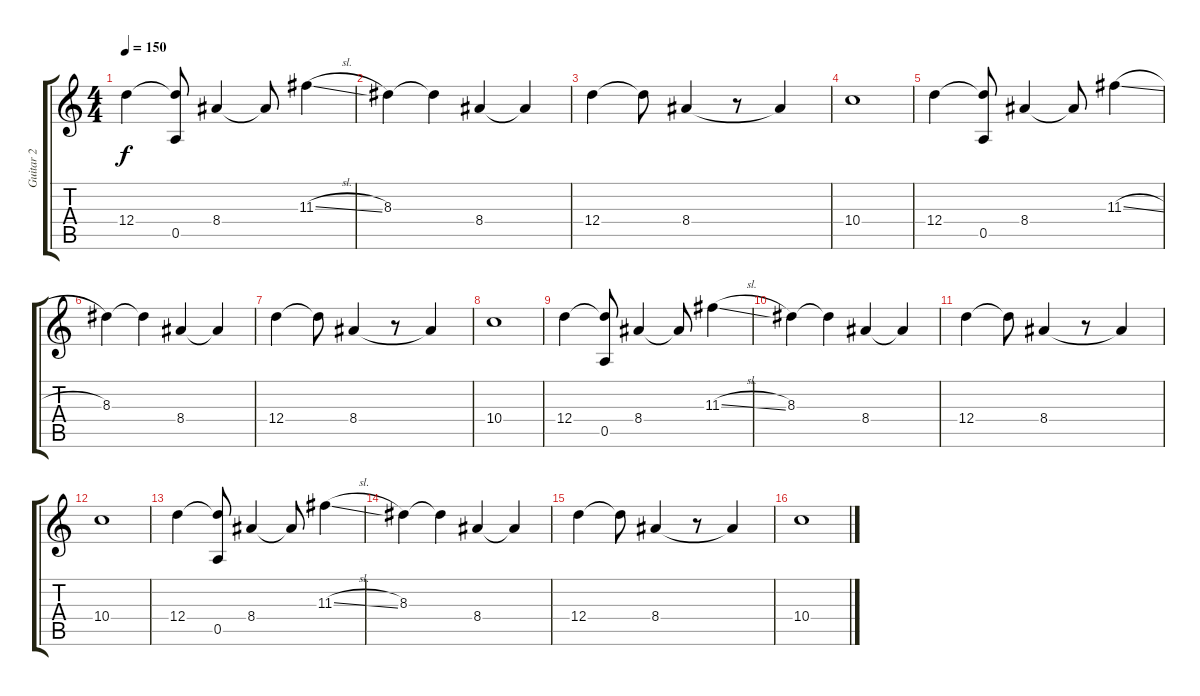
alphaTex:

\track ("Guitar 2" "Guitar 2") {instrument distortionguitar}
\staff {score tabs}
\tuning (E4 B3 G3 D3 A2 E2) {hide}
\ts (4 4)
\tempo 150
\clef g2
\ks c
12.4.4{dy f} (12.4{t} 0.5).8 8.4.4 8.4{t}.8 11.3{sl}.4 |
8.3.4 8.3{t}.4 8.4.4 8.4{t}.4 |
12.4.4 12.4{t}.8 8.4.4 r.8 8.4{t}.4 |
10.4.1 |
12.4.4 (12.4{t} 0.5).8 8.4.4 8.4{t}.8 11.3{sl}.4 |
8.3.4 8.3{t}.4 8.4.4 8.4{t}.4 |
12.4.4 12.4{t}.8 8.4.4 r.8 8.4{t}.4 |
10.4.1 |
12.4.4 (12.4{t} 0.5).8 8.4.4 8.4{t}.8 11.3{sl}.4 |
8.3.4 8.3{t}.4 8.4.4 8.4{t}.4 |
12.4.4 12.4{t}.8 8.4.4 r.8 8.4{t}.4 |
10.4.1 |
12.4.4 (12.4{t} 0.5).8 8.4.4 8.4{t}.8 11.3{sl}.4 |
8.3.4 8.3{t}.4 8.4.4 8.4{t}.4 |
12.4.4 12.4{t}.8 8.4.4 r.8 8.4{t}.4 |
10.4.1
